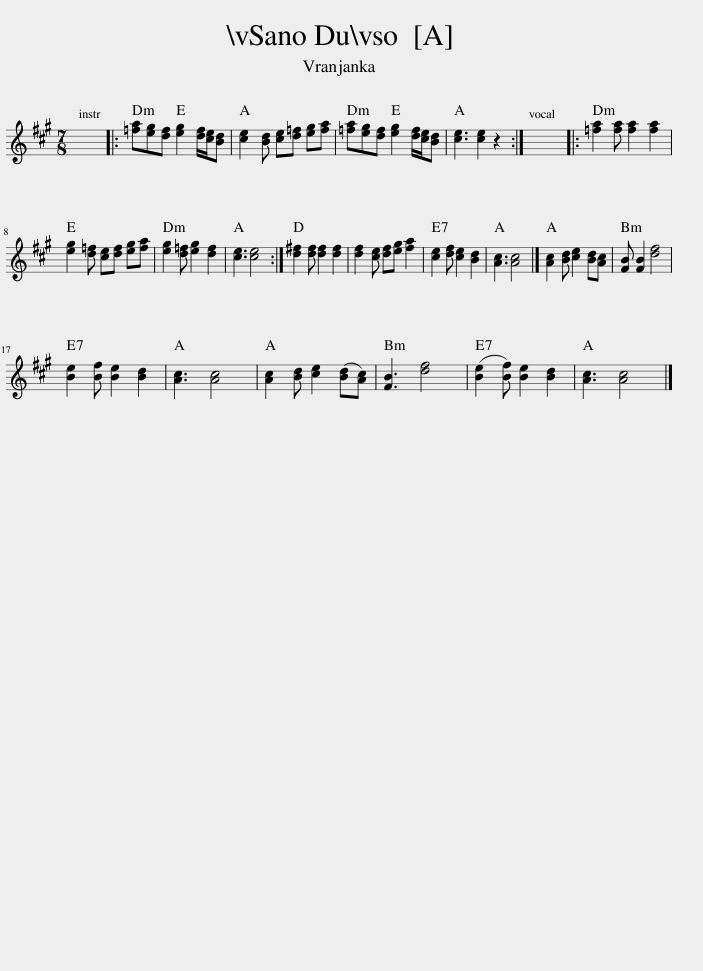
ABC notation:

X:1
L:1/8
M:7/8
I:linebreak $
K:A
V:1 treble
V:1
 x7 |: [=fa][eg][df] [eg]2 [df]/[ce]/[Bd] | [ce]2 [Bd] [ce][d=f] [eg][fa] | [=fa][eg][df] [eg]2 [df]/[ce]/[Bd] | [ce]3 [ce]2 z2 :| %5
 x7 |: [=fa]2 [fa] [fa]2 [fa]2 |$ [eg]2 [d=f] [ce][df] [eg][fa] | [eg]2 [d=f] [eg]2 [df]2 | [ce]3 [ce]4 :| %10
 [d^f]2 [df] [df]2 [df]2 | [df]2 [ce] [df][eg] [fa]2 | [ce]2 [df] [ce]2 [Bd]2 | [Ac]3 [Ac]4 |] [Ac]2 [Bd] [ce]2 [Bd][Ac] | %15
 [FB] [FB]2 [df]4 |$ [Be]2 [Bf] [Be]2 [Bd]2 | [Ac]3 [Ac]4 | [Ac]2 [Bd] [ce]2 ([Bd][Ac]) | [FB]3 [df]4 | %20
 ([Be]2 [Bf]) [Be]2 [Bd]2 | [Ac]3 [Ac]4 |] %22
